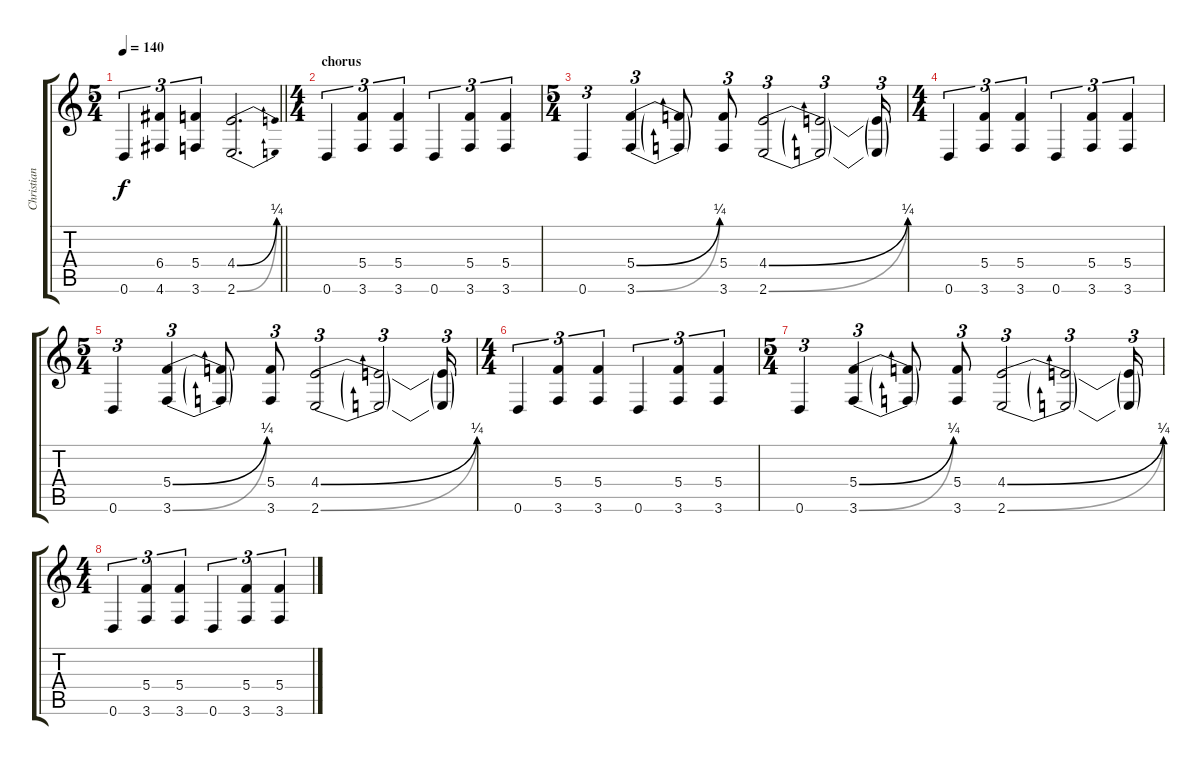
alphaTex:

\track ("Christian Andreu" "Christian ") {instrument distortionguitar}
\staff {score tabs}
\tuning (D4 A3 F3 C3 G2 D2) {hide}
\ts (5 4)
\tempo 140
\clef g2
\barLineRight lightlight
\ks c
0.6.4{tu (3 2) dy f} (6.4 4.6).4{tu (3 2)} (5.4 3.6).4{tu (3 2)} (4.4{be (bend 0 0 60 1)} 2.6{be (bend 0 0 60 1)}).2{d} |
\ts (4 4)
\section ("" "chorus")
0.6.4{tu (3 2)} (5.4 3.6).4{tu (3 2)} (5.4 3.6).4{tu (3 2)} 0.6.4{tu (3 2)} (5.4 3.6).4{tu (3 2)} (5.4 3.6).4{tu (3 2)} |
\ts (5 4)
0.6.4{tu (3 2)} (5.4{be (bend 0 0 60 1)} 3.6{be (bend 0 0 60 1)}).4{tu (3 2)} (5.4{t} 3.6{t}).8 (5.4 3.6).8{tu (3 2)} (4.4{be (bend 0 0 60 1)} 2.6{be (bend 0 0 60 1)}).2{tu (3 2)} (4.4{t} 2.6{t}).2{tu (3 2)} (4.4{t} 2.6{t}).16{tu (3 2)} |
\ts (4 4)
0.6.4{tu (3 2)} (5.4 3.6).4{tu (3 2)} (5.4 3.6).4{tu (3 2)} 0.6.4{tu (3 2)} (5.4 3.6).4{tu (3 2)} (5.4 3.6).4{tu (3 2)} |
\ts (5 4)
0.6.4{tu (3 2)} (5.4{be (bend 0 0 60 1)} 3.6{be (bend 0 0 60 1)}).4{tu (3 2)} (5.4{t} 3.6{t}).8 (5.4 3.6).8{tu (3 2)} (4.4{be (bend 0 0 60 1)} 2.6{be (bend 0 0 60 1)}).2{tu (3 2)} (4.4{t} 2.6{t}).2{tu (3 2)} (4.4{t} 2.6{t}).16{tu (3 2)} |
\ts (4 4)
0.6.4{tu (3 2)} (5.4 3.6).4{tu (3 2)} (5.4 3.6).4{tu (3 2)} 0.6.4{tu (3 2)} (5.4 3.6).4{tu (3 2)} (5.4 3.6).4{tu (3 2)} |
\ts (5 4)
0.6.4{tu (3 2)} (5.4{be (bend 0 0 60 1)} 3.6{be (bend 0 0 60 1)}).4{tu (3 2)} (5.4{t} 3.6{t}).8 (5.4 3.6).8{tu (3 2)} (4.4{be (bend 0 0 60 1)} 2.6{be (bend 0 0 60 1)}).2{tu (3 2)} (4.4{t} 2.6{t}).2{tu (3 2)} (4.4{t} 2.6{t}).16{tu (3 2)} |
\ts (4 4)
0.6.4{tu (3 2)} (5.4 3.6).4{tu (3 2)} (5.4 3.6).4{tu (3 2)} 0.6.4{tu (3 2)} (5.4 3.6).4{tu (3 2)} (5.4 3.6).4{tu (3 2)}
